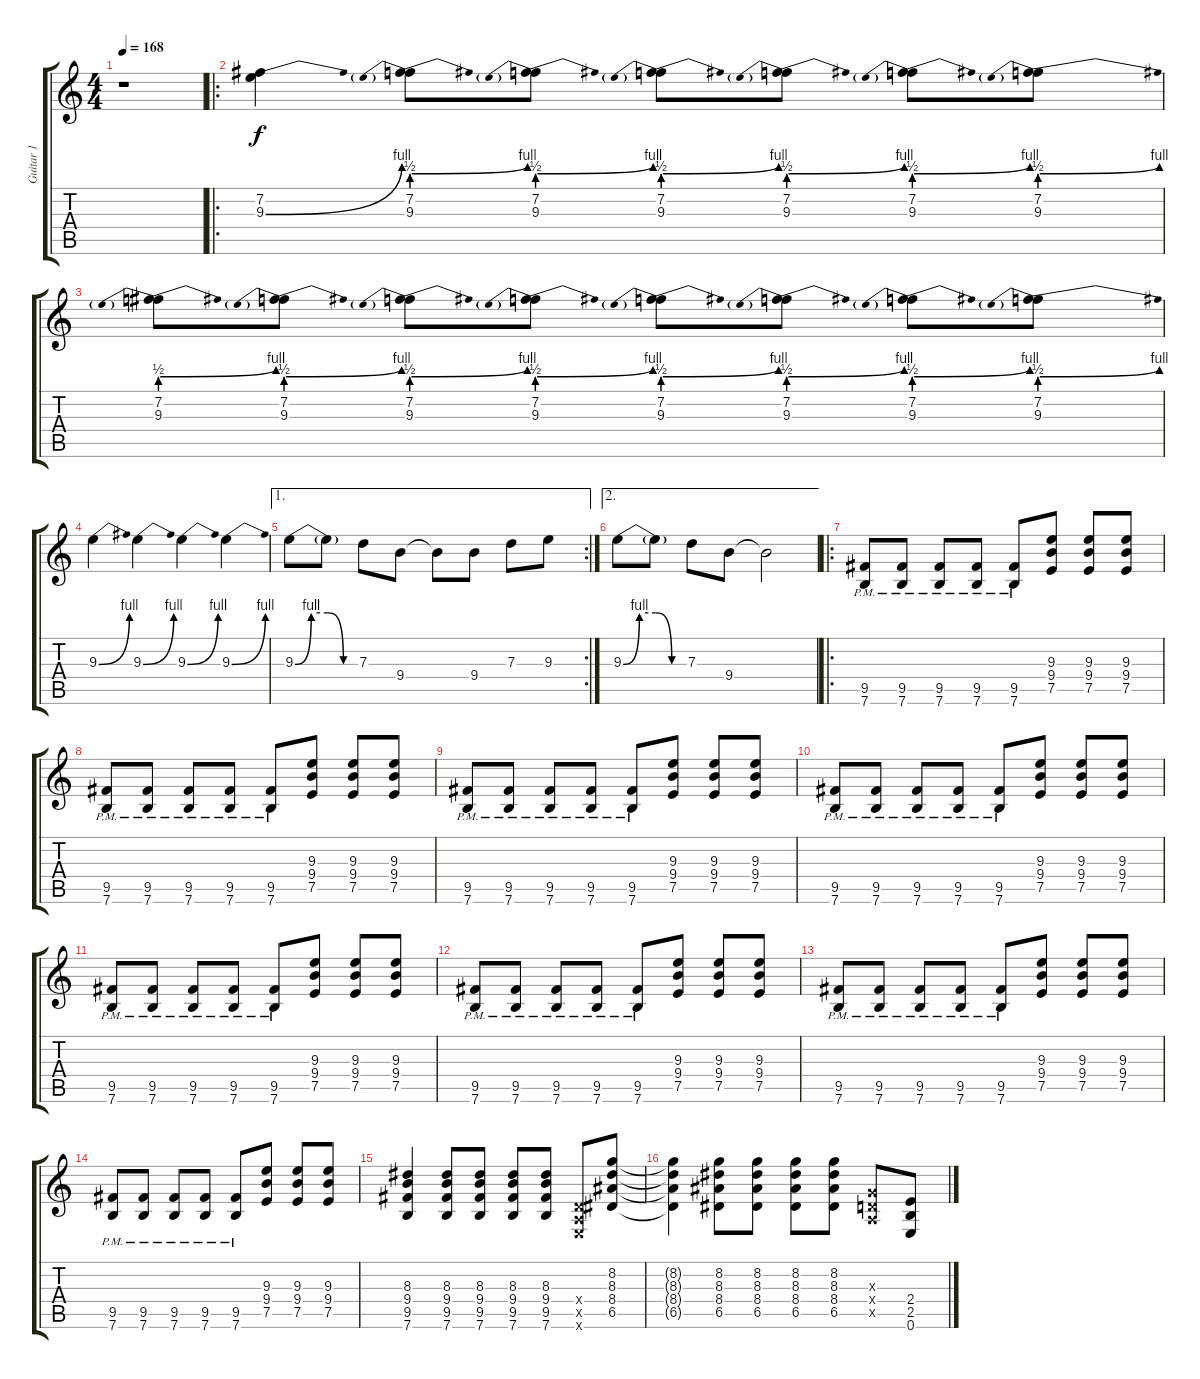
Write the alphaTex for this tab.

\track ("Guitar 1" "Guitar 1") {instrument overdrivenguitar}
\staff {score tabs}
\tuning (E4 B3 G3 D3 A2 E2) {hide}
\ts (4 4)
\tempo 168
\clef g2
\ks c
r.1{dy f instrument overdrivenguitar} |
\ro
(7.2 9.3{be (bend 0 0 60 4)}).4 (7.2 9.3{be (prebendbend 0 2 60 4)}).8 (7.2 9.3{be (prebendbend 0 2 60 4)}).8 (7.2 9.3{be (prebendbend 0 2 60 4)}).8 (7.2 9.3{be (prebendbend 0 2 60 4)}).8 (7.2 9.3{be (prebendbend 0 2 60 4)}).8 (7.2 9.3{be (prebendbend 0 2 60 4)}).8 |
(7.2 9.3{be (prebendbend 0 2 60 4)}).8 (7.2 9.3{be (prebendbend 0 2 60 4)}).8 (7.2 9.3{be (prebendbend 0 2 60 4)}).8 (7.2 9.3{be (prebendbend 0 2 60 4)}).8 (7.2 9.3{be (prebendbend 0 2 60 4)}).8 (7.2 9.3{be (prebendbend 0 2 60 4)}).8 (7.2 9.3{be (prebendbend 0 2 60 4)}).8 (7.2 9.3{be (prebendbend 0 2 60 4)}).8 |
9.3{be (bend 0 0 60 4)}.4 9.3{be (bend 0 0 60 4)}.4 9.3{be (bend 0 0 60 4)}.4 9.3{be (bend 0 0 60 4)}.4 |
\ae 1
\rc 2
9.3{be (custom 0 0 15 4 30 4 45 0 60 0)}.8 9.3{t}.8 7.3.8 9.4.8 9.4{t}.8 9.4.8 7.3.8 9.3.8 |
\ae 2
9.3{be (custom 0 0 15 4 30 4 45 0 60 0)}.8 9.3{t}.8 7.3.8 9.4.8 9.4{t}.2 |
\ro
(9.5{pm} 7.6{pm}).8 (9.5{pm} 7.6{pm}).8 (9.5{pm} 7.6{pm}).8 (9.5{pm} 7.6{pm}).8 (9.5{pm} 7.6{pm}).8 (9.3 9.4 7.5).8 (9.3 9.4 7.5).8 (9.3 9.4 7.5).8 |
(9.5{pm} 7.6{pm}).8 (9.5{pm} 7.6{pm}).8 (9.5{pm} 7.6{pm}).8 (9.5{pm} 7.6{pm}).8 (9.5{pm} 7.6{pm}).8 (9.3 9.4 7.5).8 (9.3 9.4 7.5).8 (9.3 9.4 7.5).8 |
(9.5{pm} 7.6{pm}).8 (9.5{pm} 7.6{pm}).8 (9.5{pm} 7.6{pm}).8 (9.5{pm} 7.6{pm}).8 (9.5{pm} 7.6{pm}).8 (9.3 9.4 7.5).8 (9.3 9.4 7.5).8 (9.3 9.4 7.5).8 |
(9.5{pm} 7.6{pm}).8 (9.5{pm} 7.6{pm}).8 (9.5{pm} 7.6{pm}).8 (9.5{pm} 7.6{pm}).8 (9.5{pm} 7.6{pm}).8 (9.3 9.4 7.5).8 (9.3 9.4 7.5).8 (9.3 9.4 7.5).8 |
(9.5{pm} 7.6{pm}).8 (9.5{pm} 7.6{pm}).8 (9.5{pm} 7.6{pm}).8 (9.5{pm} 7.6{pm}).8 (9.5{pm} 7.6{pm}).8 (9.3 9.4 7.5).8 (9.3 9.4 7.5).8 (9.3 9.4 7.5).8 |
(9.5{pm} 7.6{pm}).8 (9.5{pm} 7.6{pm}).8 (9.5{pm} 7.6{pm}).8 (9.5{pm} 7.6{pm}).8 (9.5{pm} 7.6{pm}).8 (9.3 9.4 7.5).8 (9.3 9.4 7.5).8 (9.3 9.4 7.5).8 |
(9.5{pm} 7.6{pm}).8 (9.5{pm} 7.6{pm}).8 (9.5{pm} 7.6{pm}).8 (9.5{pm} 7.6{pm}).8 (9.5{pm} 7.6{pm}).8 (9.3 9.4 7.5).8 (9.3 9.4 7.5).8 (9.3 9.4 7.5).8 |
(9.5{pm} 7.6{pm}).8 (9.5{pm} 7.6{pm}).8 (9.5{pm} 7.6{pm}).8 (9.5{pm} 7.6{pm}).8 (9.5{pm} 7.6{pm}).8 (9.3 9.4 7.5).8 (9.3 9.4 7.5).8 (9.3 9.4 7.5).8 |
(8.3 9.4 9.5 7.6).4 (8.3 9.4 9.5 7.6).8 (8.3 9.4 9.5 7.6).8 (8.3 9.4 9.5 7.6).8 (8.3 9.4 9.5 7.6).8 (0.4{x} 0.5{x} 0.6{x}).8 (8.2 8.3 8.4 6.5).8 |
(8.2{t} 8.3{t} 8.4{t} 6.5{t}).4 (8.2 8.3 8.4 6.5).8 (8.2 8.3 8.4 6.5).8 (8.2 8.3 8.4 6.5).8 (8.2 8.3 8.4 6.5).8 (0.3{x} 0.4{x} 0.5{x}).8 (2.4 2.5 0.6).8
